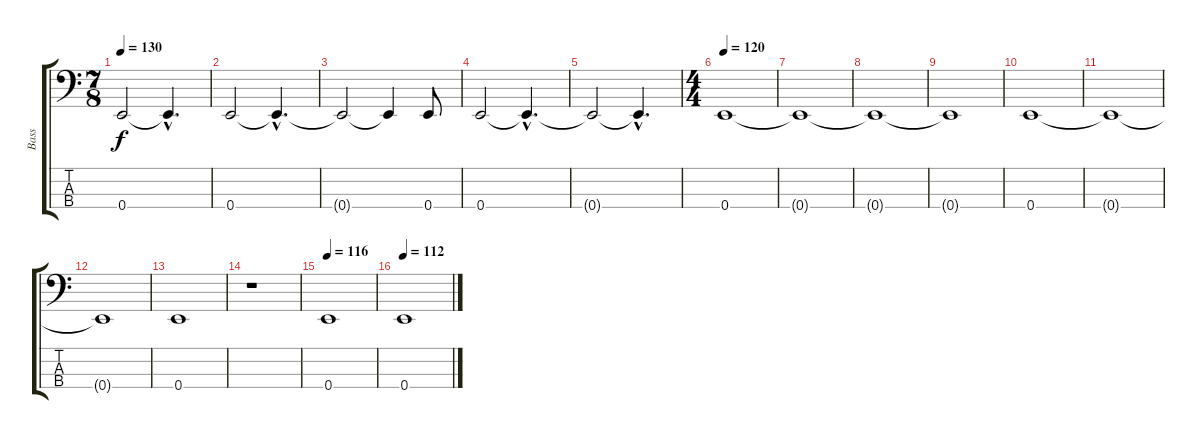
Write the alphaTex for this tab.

\track ("Bass" "Bass") {instrument electricbassfinger}
\staff {score tabs}
\tuning (G2 D2 A1 E1) {hide}
\ts (7 8)
\tempo 130
\clef f4
\ks c
0.4{t}.2{dy f} 0.4{hac t}.4{d} |
0.4.2 0.4{hac t}.4{d} |
0.4{t}.2 0.4{t}.4 0.4.8 |
0.4.2 0.4{hac t}.4{d} |
0.4{t}.2 0.4{hac t}.4{d} |
\ts (4 4)
\tempo 120
0.4.1 |
0.4{t}.1 |
0.4{t}.1 |
0.4{t}.1 |
0.4.1 |
0.4{t}.1 |
0.4{t}.1 |
0.4.1 |
r.1 |
\tempo 116
0.4.1 |
\tempo 112
0.4.1
